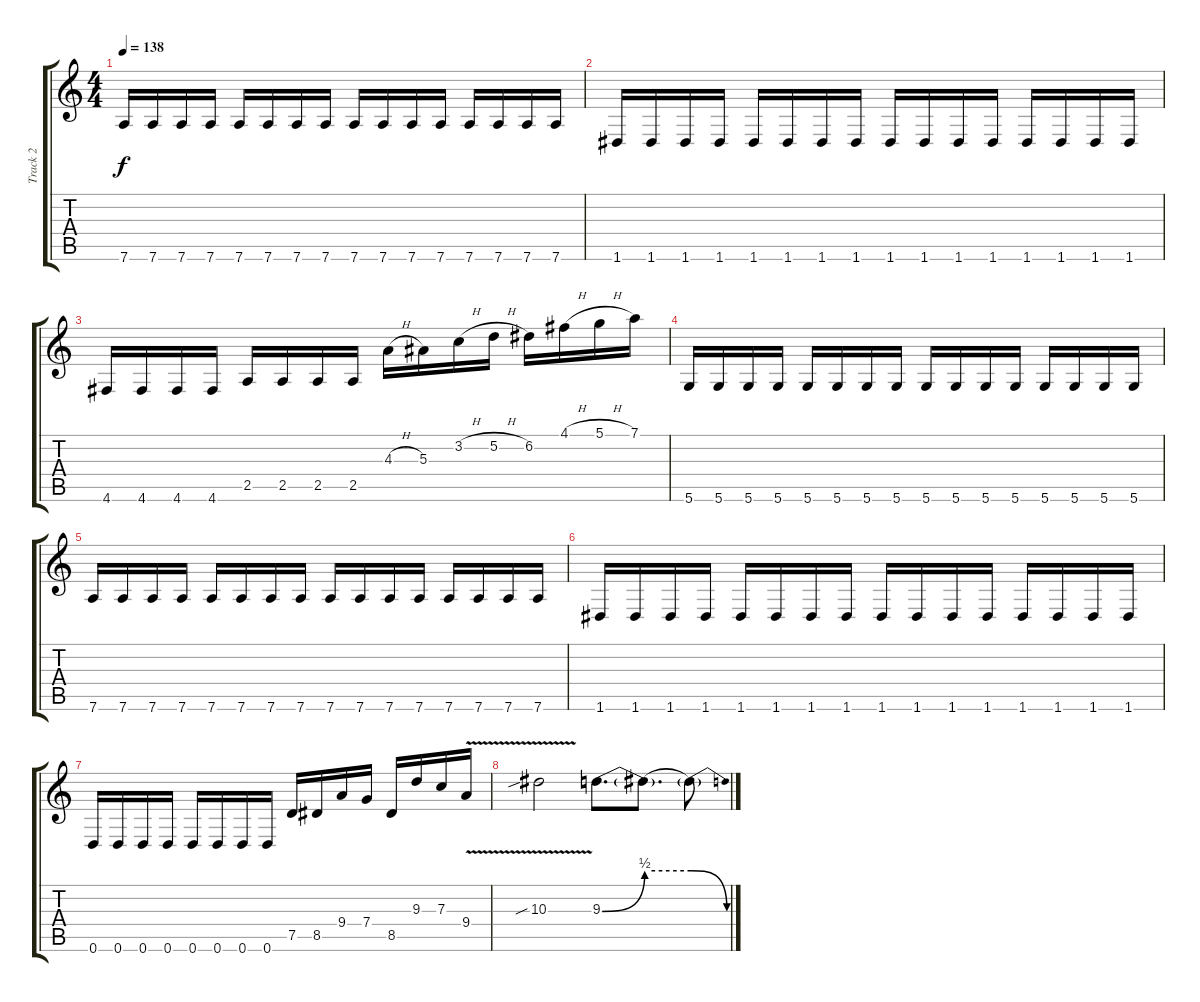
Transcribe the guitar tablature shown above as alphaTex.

\track ("Track 2" "Track 2") {instrument distortionguitar}
\staff {score tabs}
\tuning (D4 A3 F3 C3 G2 D2) {hide}
\ts (4 4)
\tempo 138
\clef g2
\ks c
7.6.16{dy f} 7.6.16 7.6.16 7.6.16 7.6.16 7.6.16 7.6.16 7.6.16 7.6.16 7.6.16 7.6.16 7.6.16 7.6.16 7.6.16 7.6.16 7.6.16 |
1.6.16 1.6.16 1.6.16 1.6.16 1.6.16 1.6.16 1.6.16 1.6.16 1.6.16 1.6.16 1.6.16 1.6.16 1.6.16 1.6.16 1.6.16 1.6.16 |
4.6.16 4.6.16 4.6.16 4.6.16 2.5.16 2.5.16 2.5.16 2.5.16 4.3{h}.16 5.3.16 3.2{h}.16 5.2{h}.16 6.2.16 4.1{h}.16 5.1{h}.16 7.1.16 |
5.6.16 5.6.16 5.6.16 5.6.16 5.6.16 5.6.16 5.6.16 5.6.16 5.6.16 5.6.16 5.6.16 5.6.16 5.6.16 5.6.16 5.6.16 5.6.16 |
7.6.16 7.6.16 7.6.16 7.6.16 7.6.16 7.6.16 7.6.16 7.6.16 7.6.16 7.6.16 7.6.16 7.6.16 7.6.16 7.6.16 7.6.16 7.6.16 |
1.6.16 1.6.16 1.6.16 1.6.16 1.6.16 1.6.16 1.6.16 1.6.16 1.6.16 1.6.16 1.6.16 1.6.16 1.6.16 1.6.16 1.6.16 1.6.16 |
0.6.16 0.6.16 0.6.16 0.6.16 0.6.16 0.6.16 0.6.16 0.6.16 7.5.16 8.5.16 9.4.16 7.4.16 8.5.16 9.3.16 7.3.16 9.4{v}.16 |
10.3{v sib}.2 9.3{be (bend 0 0 60 2)}.8{d} 9.3{be (hold 0 2 60 2) t}.8{d} 9.3{be (release 0 2 60 0) t}.8
